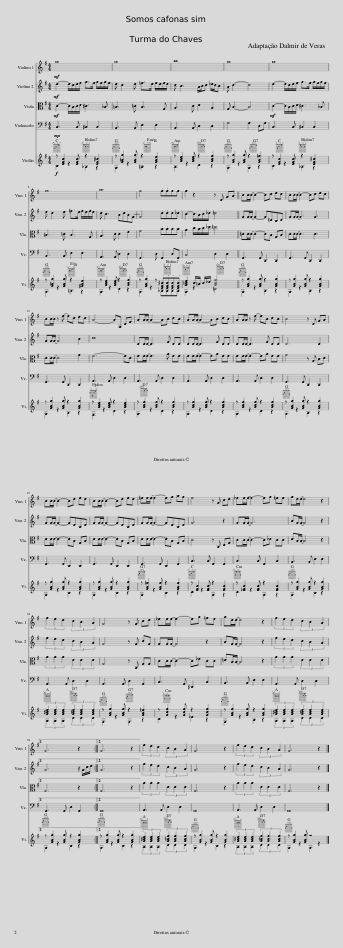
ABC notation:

X:1
%%score 1 2 3 4 ( 5 6 )
L:1/8
M:4/4
I:linebreak $
K:G
V:1 treble
V:2 treble
V:3 alto
V:4 bass
V:5 treble transpose=-12
V:6 treble transpose="-12 "
V:1
!mf! g8 | g8 | a8 | g8 | g8 |$ %5
 g8 | a8 | g4 .g.ggg | g2 z2 z D GA || BB/B/- B2- Bd ed | %10
 BB/B/- B2- Bd ed |$ BB/B/ z f- fd ed | A4- AA, DF | AA/A/- A2- Ac dc | AA/A/- A2- Ac dc | %15
 AA/A/ z f- fc dc | B4 z D GA |$ BB/B/- B2- Bd ed | BB/B/- B2- Bd ed | =ff/f/- f2- fg ag | %20
 e4 z G cd | _ee/e/- e2- eg =fe | gd/d/- d4 z2 |$ (3f2 e2 d2 (3c2 B2 A2 | G4 z G cd | %25
 _ee/e/- e2- eg =fe | gd/d/- d4 z2 | (3f2 e2 d2 (3c2 B2 A2 |1$ G6 z2 :|2 G6 z2 || %30
 (3f2 e2 d2 (3c2 B2 A2 | G6 z2 | (3f2 e2 d2 (3c2 B2 A2 | G6 z2 |] %34
V:2
!mf! e2- e/d/e/f/ g>f g/f/g/f/ | e d2 e =f>e f/e/f/e/ | d c3 B/c/d _e/d/c | B d3- d4 | e2- e/d/e/f/ g>f g/f/g/f/ |$ %5
 e d2 e =f>e f/e/f/e/ | d c3 BdBG- | G4 .d.dd_d | c2- c/B/c/_d/ =d4 || GG/G/- G2- G=DB,D | %10
 GG/G/- G3 G3 |$ GG/G/- G4 B2 | c8 | DD/D/- D3 F DD | DD/D/- D3 F DD | %15
 DD/D/- D3 F DD | D6 D2 |$ GG/G/- G2- GDB,D | GG/G/- G2- GDB,D | GG/G/- G2- GDB,D | %20
 G6 z2 | GG/G/- G6 | BG/G/- G4 z2 |$ (3f2 e2 d2 (3c2 B2 A2 | G4 z G cG | %25
 GG/G/- G4 z2 | BG/G/- G4 z2 | (3f2 e2 d2 (3c2 B2 A2 |1$ G6 z/ G/c/d/ :|2 G6 z2 || %30
 (3f2 e2 d2 (3c2 B2 A2 | G6 z2 | (3f2 e2 d2 (3c2 B2 A2 | G6 z2 |] %34
V:3
!mf! C2- C/B,/C/D/ ^C3 _B, | =B,3 =C B,3 G, | A,3 C D2 A,2 | G, B,3- B,4 |!mf! C2- C/B,/C/D/ ^C3 _B, |$ %5
 =B,3 =C B,3 G, | A,3 C D2 F2 | G4 .B.BBB | A2 c/B/c/_d/ =d4 || =DD/D/- D2- DB, G,B, | %10
 DD/D/- D3 D3 |$ DD/D/- D4 G2 | F6- FD | FF/F/- F3 A FF | FF/F/- F2- FA FF | %15
 FF/F/- F2- FA FF | G4 z G, B,D |$ DD/D/- D2- .DB, G,B, | DD/D/- D2- .DB, G,B, | DD/D/- D2- .DB, G,B, | %20
 C4 z C, E,G, | CC/C/- C2- C_E CC | DB,/B,/- B,4 z2 |$ (3A2 A2 A2 (3D2 D2 D2 | G,4 z C, G,G, | %25
 CC/C/- C2- C_E CC | =DB,/B,/- B,4 z2 | (3A2 A2 A2 (3D2 D2 D2 |1$ G,6 z2 :|2 G,6 z2 || %30
 (3A2 A2 A2 (3D2 D2 D2 | G,6 z2 | (3A2 A2 A2 (3D2 D2 D2 | G,6 z2 |] %34
V:4
!mp! C,3 C, ^C,2 C,2 | B,,3 B,, E,2 E,2 | A,,3 A,, D,2 D,2 | G,4 G,2 D,G, | C,3 C, ^C,2 C,2 |$ %5
 B,,3 B,, E,2 E,2 | A,,3 A,, D,2 D,2 | G,,3 D, G,,2 D,G,, | C,4 D,2 D,2 || G,,3 G,, D,,2 D,,2 | %10
 G,,3 G,, D,,2 D,,2 |$ G,,3 G,, D,,2 D,,2 | A,,3 A,, D,2 D,2 | A,,3 A,, D,2 D,2 | A,,3 A,, D,2 D,2 | %15
 A,,3 A,, D,2 D,2 | G,,3 G,, D,,2 D,,2 |$ G,,3 G,, D,,2 D,,2 | G,,3 G,, D,,2 D,,2 | G,,3 G,, D,,2 G,,2 | %20
 C,3 C, G,,2 G,,2 | C,3 C, G,,2 C,2 | B,,3 B,, E,2 E,2 |$ A,,3 A,, D,2 D,2 | G,,3 G,, D,2 G,,2 | %25
 C,3 G,, ^D,,2 C,2 | B,,3 B,, E,2 E,2 | A,,3 A,, D,2 D,2 |1$ G,,3 G,, D,2 G,,2 :|2 G,,8 || %30
 A,,3 A,, D,2 D,2 | G,,8 | A,,3 A,, D,2 D,2 | G,,8 |] %34
V:5
!f! z [EGc]2 [EGc] z2 [EG^c]2 | z [G=Bg]2 [GBg] z2 [GBe]2 | z [Ace]2 [Ace] z2 [Acf]2 | z [GBg]2 [GBg] z2 [GB=f]2 | z [EGc]2 [EGc] z2 [EG^c]2 |$ %5
 z [G=Bg]2 [GBg] z2 [^GBe]2 | z [Ace]2 [Ace] z2 [Acf]2 | z [GBg]2 z .[EG^c].[EGc].[EGc].[EGc] | [A=ce]2 c/=B/ c/_d/ [Acf]4 || z [GBg]2 [GBg] z2 [GBg]2 | %10
 z [GBg]2 [GBg] z2 [GBg]2 |$ z [GBg]2 [GBg] z2 [GBg]2 | z [Ace]2 [Ace] z2 [Ace]2 | z [Acf]2 [Acf] z2 [Acf]2 | z [Acf]2 [Acf] z2 [Acf]2 | %15
 z [Acf]2 [Acf] z2 [Acf]2 | z [GBg]2 [GBg] z2 [GBg]2 |$ z [GBg]2 [GBg] z2 [GBg]2 | z [GBg]2 [GBg] z2 [GBg]2 | z [GB=f]2 [GBf] z2 [GBf]2 | %20
 z [EGc]2 [EGc] z2 [EGc]2 | z [_EGc]2 [EGc] z2 [EGc]2 | z [GBg]2 [GBg] z2 [GBg]2 |$ (3[A^ce]2 [Ace]2 [Ace]2 (3[A=cf]2 [Acf]2 [Acf]2 | z [GBg]2 [GBg] z2 [GB=f]2 | %25
 z [Gcg]2 [Gcg] z2 [Gcg]2 | z [GBg]2 [GBg] z2 [GBg]2 | (3[A^ce]2 [Ace]2 [Ace]2 (3[A=cf]2 [Acf]2 [Acf]2 |1$ z [GBg]2 [GBg] z2 [GBg]2 :|2 z [GBg]2 [GBg] z2 [GBg]2 || %30
 (3[A^ce]2 [Ace]2 [Ace]2 (3[A=cf]2 [Acf]2 [Acf]2 | z [GBg]2 [GBg] z2 [GBg]2 | (3[A^ce]2 [Ace]2 [Ace]2 (3[A=cf]2 [Acf]2 [Acf]2 | z [GBg]2 [GBg] z4 |] %34
V:6
 C2 z2 _B,2 z2 | G,2 z2 =B,2 z2 | A,2 z2 D2 z2 | G,2 z2 G,2 z2 | C2 z2 _B,2 z2 |$ %5
 G,2 z2 =B,2 z2 | A,2 z2 D2 z2 | G,2 z2 _B,B,B,B, | A,2 z2 =D4 || G,2 z2 B,2 z2 | %10
 G,2 z2 B,2 z2 |$ G,2 z2 B,2 z2 | F,2 z2 D2 z2 | A,2 z2 D2 z2 | A,2 z2 D2 z2 | %15
 A,2 z2 D2 z2 | G,2 z2 B,2 z2 |$ G,2 z2 B,2 z2 | G,2 z2 B,2 z2 | G,2 z2 B,2 z2 | %20
 C2 z2 G,2 z2 | C2 z2 G,2 z2 | G,2 z2 B,2 z2 |$ (3A,2 A,2 A,2 (3D2 D2 D2 | G,2 z2 G,2 z2 | %25
 C2 z2 _E2 z2 | G,2 z2 B,2 z2 | (3A,2 A,2 A,2 (3D2 D2 D2 |1$ G,2 z2 B,2 z2 :|2 G,2 z2 B,2 z2 || %30
 (3A,2 A,2 A,2 (3D2 D2 D2 | G,2 z2 B,2 z2 | (3A,2 A,2 A,2 (3D2 D2 D2 | G,2 z2 G,2 z2 |] %34
